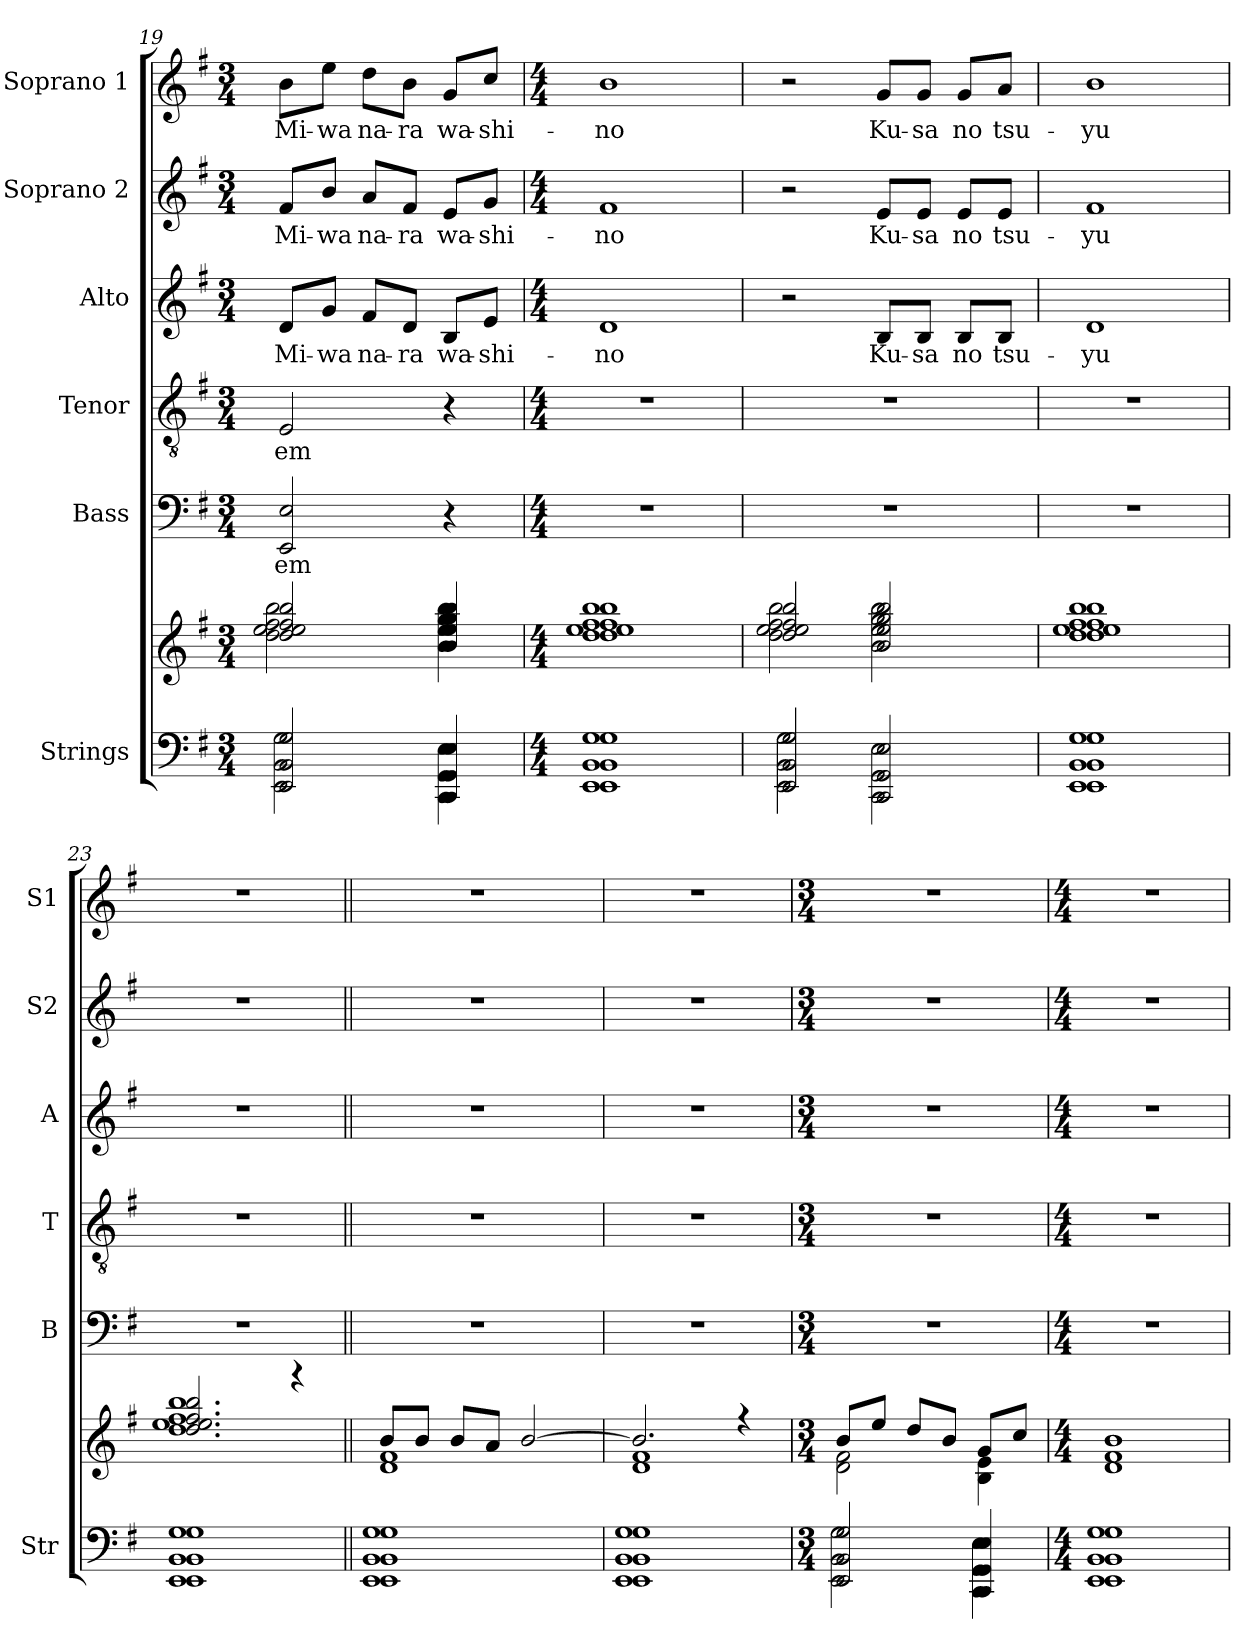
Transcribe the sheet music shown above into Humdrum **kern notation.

**kern	**kern	**kern	**text	**kern	**text	**kern	**text	**kern	**text	**kern	**text
*part6	*part6	*part5	*part5	*part4	*part4	*part3	*part3	*part2	*part2	*part1	*part1
*staff7	*staff6	*staff5	*staff5	*staff4	*staff4	*staff3	*staff3	*staff2	*staff2	*staff1	*staff1
*I"Strings	*	*I"Bass	*	*I"Tenor	*	*I"Alto	*	*I"Soprano 2	*	*I"Soprano 1	*
*I'Str	*	*I'B	*	*I'T	*	*I'A	*	*I'S2	*	*I'S1	*
*clefF4	*clefG2	*clefF4	*	*clefGv2	*	*clefG2	*	*clefG2	*	*clefG2	*
*k[f#]	*k[f#]	*k[f#]	*	*k[f#]	*	*k[f#]	*	*k[f#]	*	*k[f#]	*
*M3/4	*M3/4	*M3/4	*	*M3/4	*	*M3/4	*	*M3/4	*	*M3/4	*
=19	=19	=19	=19	=19	=19	=19	=19	=19	=19	=19	=19
*^	*^	*	*	*	*	*	*	*	*	*	*
!	!	!	!	!	!LO:LY:b	!	!LO:LY:b	!	!LO:LY:b	!	!LO:LY:b	!	!LO:LY:b
2EE/ 2BB/ 2G/	2EE\ 2BB\ 2G\	2dd/ 2ee/ 2ff#/ 2bb/	2dd\ 2ee\ 2ff#\ 2bb\	2EE 2E	-em	2E	-em	8dL	Mi-	8f#L	Mi-	8bL	Mi-
!	!	!	!	!	!	!	!	!	!LO:LY:b	!	!LO:LY:b	!	!LO:LY:b
.	.	.	.	.	.	.	.	8gJ	-wa	8bJ	-wa	8eeJ	-wa
!	!	!	!	!	!	!	!	!	!LO:LY:b	!	!LO:LY:b	!	!LO:LY:b
.	.	.	.	.	.	.	.	8f#L	na-	8aL	na-	8ddL	na-
!	!	!	!	!	!	!	!	!	!LO:LY:b	!	!LO:LY:b	!	!LO:LY:b
.	.	.	.	.	.	.	.	8dJ	-ra	8f#J	-ra	8bJ	-ra
!	!	!	!	!	!	!	!	!	!LO:LY:b	!	!LO:LY:b	!	!LO:LY:b
4CC/ 4GG/ 4E/	4CC\ 4GG\ 4E\	4b/ 4ee/ 4gg/ 4bb/	4b\ 4ee\ 4gg\ 4bb\	4r	.	4r	.	8BL	wa-	8eL	wa-	8gL	wa-
!	!	!	!	!	!	!	!	!	!LO:LY:b	!	!LO:LY:b	!	!LO:LY:b
.	.	.	.	.	.	.	.	8eJ	-shi-	8gJ	-shi-	8ccJ	-shi-
=20	=20	=20	=20	=20	=20	=20	=20	=20	=20	=20	=20	=20	=20
*M4/4	*	*M4/4	*	*M4/4	*	*M4/4	*	*M4/4	*	*M4/4	*	*M4/4	*
!	!	!	!	!	!	!	!	!	!LO:LY:b	!	!LO:LY:b	!	!LO:LY:b
1EE/ 1BB/ 1G/	1EE\ 1BB\ 1G\	1dd/ 1ee/ 1ff#/ 1bb/	1dd\ 1ee\ 1ff#\ 1bb\	1r	.	1r	.	1d	-no	1f#	-no	1b	-no
=21	=21	=21	=21	=21	=21	=21	=21	=21	=21	=21	=21	=21	=21
2EE/ 2BB/ 2G/	2EE\ 2BB\ 2G\	2dd/ 2ee/ 2ff#/ 2bb/	2dd\ 2ee\ 2ff#\ 2bb\	1r	.	1r	.	2r	.	2r	.	2r	.
!	!	!	!	!	!	!	!	!	!LO:LY:b	!	!LO:LY:b	!	!LO:LY:b
2CC/ 2GG/ 2E/	2CC\ 2GG\ 2E\	2b/ 2ee/ 2gg/ 2bb/	2b\ 2ee\ 2gg\ 2bb\	.	.	.	.	8BL	Ku-	8eL	Ku-	8gL	Ku-
!	!	!	!	!	!	!	!	!	!LO:LY:b	!	!LO:LY:b	!	!LO:LY:b
.	.	.	.	.	.	.	.	8BJ	-sa	8eJ	-sa	8gJ	-sa
!	!	!	!	!	!	!	!	!	!LO:LY:b	!	!LO:LY:b	!	!LO:LY:b
.	.	.	.	.	.	.	.	8BL	no	8eL	no	8gL	no
!	!	!	!	!	!	!	!	!	!LO:LY:b	!	!LO:LY:b	!	!LO:LY:b
.	.	.	.	.	.	.	.	8BJ	tsu-	8eJ	tsu-	8aJ	tsu-
=22	=22	=22	=22	=22	=22	=22	=22	=22	=22	=22	=22	=22	=22
!	!	!	!	!	!	!	!	!	!LO:LY:b	!	!LO:LY:b	!	!LO:LY:b
1EE/ 1BB/ 1G/	1EE\ 1BB\ 1G\	1dd/ 1ee/ 1ff#/ 1bb/	1dd\ 1ee\ 1ff#\ 1bb\	1r	.	1r	.	1d	-yu	1f#	-yu	1b	-yu
=23	=23	=23	=23	=23	=23	=23	=23	=23	=23	=23	=23	=23	=23
1EE/ 1BB/ 1G/	1EE\ 1BB\ 1G\	2.dd/ 2.ee/ 2.ff#/ 2.bb/	1dd\ 1ee\ 1ff#\ 1bb\	1r	.	1r	.	1r	.	1r	.	1r	.
.	.	4r	.	.	.	.	.	.	.	.	.	.	.
=24||	=24||	=24||	=24||	=24||	=24||	=24||	=24||	=24||	=24||	=24||	=24||	=24||	=24||
1EE/ 1BB/ 1G/	1EE\ 1BB\ 1G\	8b/L	1d\ 1f#\	1r	.	1r	.	1r	.	1r	.	1r	.
.	.	8b/J	.	.	.	.	.	.	.	.	.	.	.
.	.	8b/L	.	.	.	.	.	.	.	.	.	.	.
.	.	8a/J	.	.	.	.	.	.	.	.	.	.	.
.	.	[2b/	.	.	.	.	.	.	.	.	.	.	.
=25	=25	=25	=25	=25	=25	=25	=25	=25	=25	=25	=25	=25	=25
1EE/ 1BB/ 1G/	1EE\ 1BB\ 1G\	2.b/]	1d\ 1f#\	1r	.	1r	.	1r	.	1r	.	1r	.
.	.	4r	.	.	.	.	.	.	.	.	.	.	.
=26	=26	=26	=26	=26	=26	=26	=26	=26	=26	=26	=26	=26	=26
*M3/4	*	*M3/4	*	*M3/4	*	*M3/4	*	*M3/4	*	*M3/4	*	*M3/4	*
!	!	!	!	!LO:N:vis=2	!	!LO:N:vis=2	!	!LO:N:vis=2	!	!LO:N:vis=2	!	!LO:N:vis=2	!
2EE/ 2BB/ 2G/	2EE\ 2BB\ 2G\	8b/L	2d\ 2f#\	2.r	.	2.r	.	2.r	.	2.r	.	2.r	.
.	.	8ee/J	.	.	.	.	.	.	.	.	.	.	.
.	.	8dd/L	.	.	.	.	.	.	.	.	.	.	.
.	.	8b/J	.	.	.	.	.	.	.	.	.	.	.
4CC/ 4GG/ 4E/	4CC\ 4GG\ 4E\	8g/L	4B\ 4e\	.	.	.	.	.	.	.	.	.	.
.	.	8cc/J	.	.	.	.	.	.	.	.	.	.	.
=27	=27	=27	=27	=27	=27	=27	=27	=27	=27	=27	=27	=27	=27
*M4/4	*	*M4/4	*	*M4/4	*	*M4/4	*	*M4/4	*	*M4/4	*	*M4/4	*
1EE/ 1BB/ 1G/	1EE\ 1BB\ 1G\	1b/	1d\ 1f#\	1r	.	1r	.	1r	.	1r	.	1r	.
*v	*v	*	*	*	*	*	*	*	*	*	*	*	*
*	*v	*v	*	*	*	*	*	*	*	*	*	*
=	=	=	=	=	=	=	=	=	=	=	=
*-	*-	*-	*-	*-	*-	*-	*-	*-	*-	*-	*-
